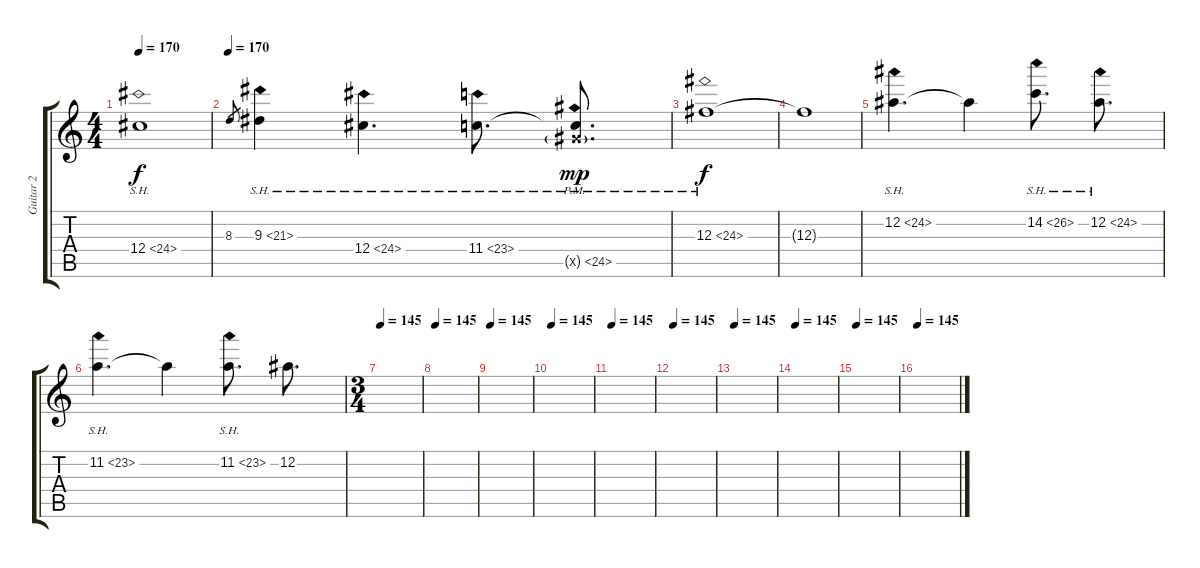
\track ("Guitar 2" "Guitar 2") {instrument distortionguitar}
\staff {score tabs}
\tuning (Eb4 Bb3 Gb3 Db3 Ab2 Eb2) {hide}
\ts (4 4)
\tempo 170
\clef g2
\ks c
12.4{sh 12}.1{dy f} |
\tempo 170
8.3.8{gr} 9.3{sh 12}.4 12.4{sh 12}.4{d} 11.4{sh 12}.8{d} (11.4{t} 12.5{sh 12 g pm x}).8{d dy mp} |
12.3{sh 12}.1{dy f} |
12.3{t}.1 |
12.2{sh 12}.4{d} 12.2{t}.4 14.2{sh 12}.8{d} 12.2{sh 12}.8{d} |
11.2{sh 12}.4{d} 11.2{t}.4 11.2{sh 12}.8{d} 12.2.8{d} |
\ts (3 4)
\tempo 145
|
\tempo 145
|
\tempo 145
|
\tempo 145
|
\tempo 145
|
\tempo 145
|
\tempo 145
|
\tempo 145
|
\tempo 145
|
\tempo 145
